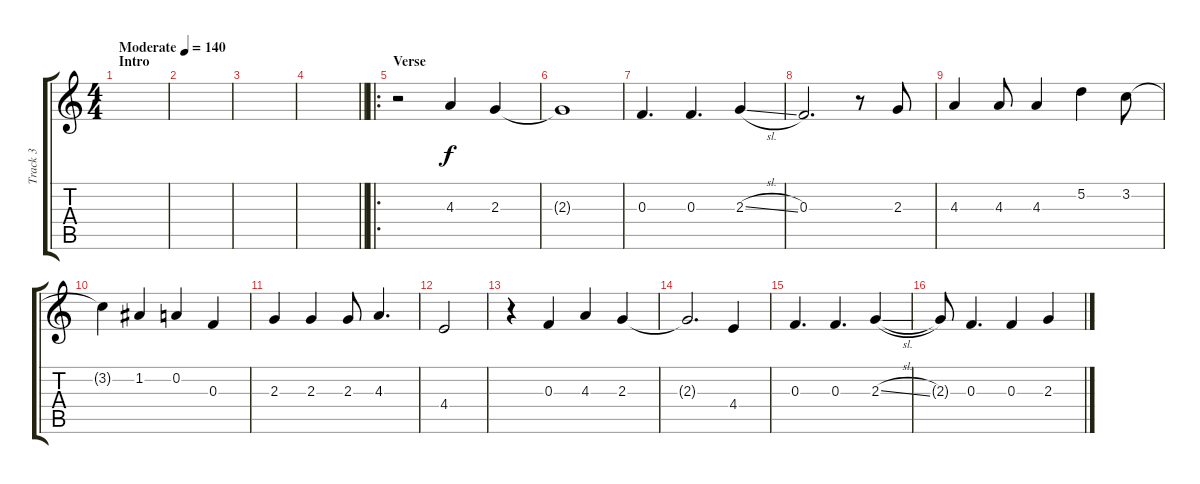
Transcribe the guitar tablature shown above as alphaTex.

\track ("Track 3" "Track 3") {instrument acousticguitarsteel}
\staff {score tabs}
\tuning (D4 A3 F3 C3 G2 D2) {hide}
\ts (4 4)
\section ("" "Intro")
\tempo (140 "Moderate")
\clef g2
\ks c
|
|
|
\barLineRight lightlight
|
\ro
\section ("" "Verse")
r.2 4.3.4 2.3.4 |
2.3{t}.1 |
0.3.4{d} 0.3.4{d} 2.3{sl}.4 |
0.3.2{d} r.8 2.3.8 |
4.3.4 4.3.8 4.3.4 5.2.4 3.2.8 |
3.2{t}.4 1.2.4 0.2.4 0.3.4 |
2.3.4 2.3.4 2.3.8 4.3.4{d} |
4.4.2 |
r.4 0.3.4 4.3.4 2.3.4 |
2.3{t}.2{d} 4.4.4 |
0.3.4{d} 0.3.4{d} 2.3{sl}.4 |
2.3{t}.8 0.3.4{d} 0.3.4 2.3.4
